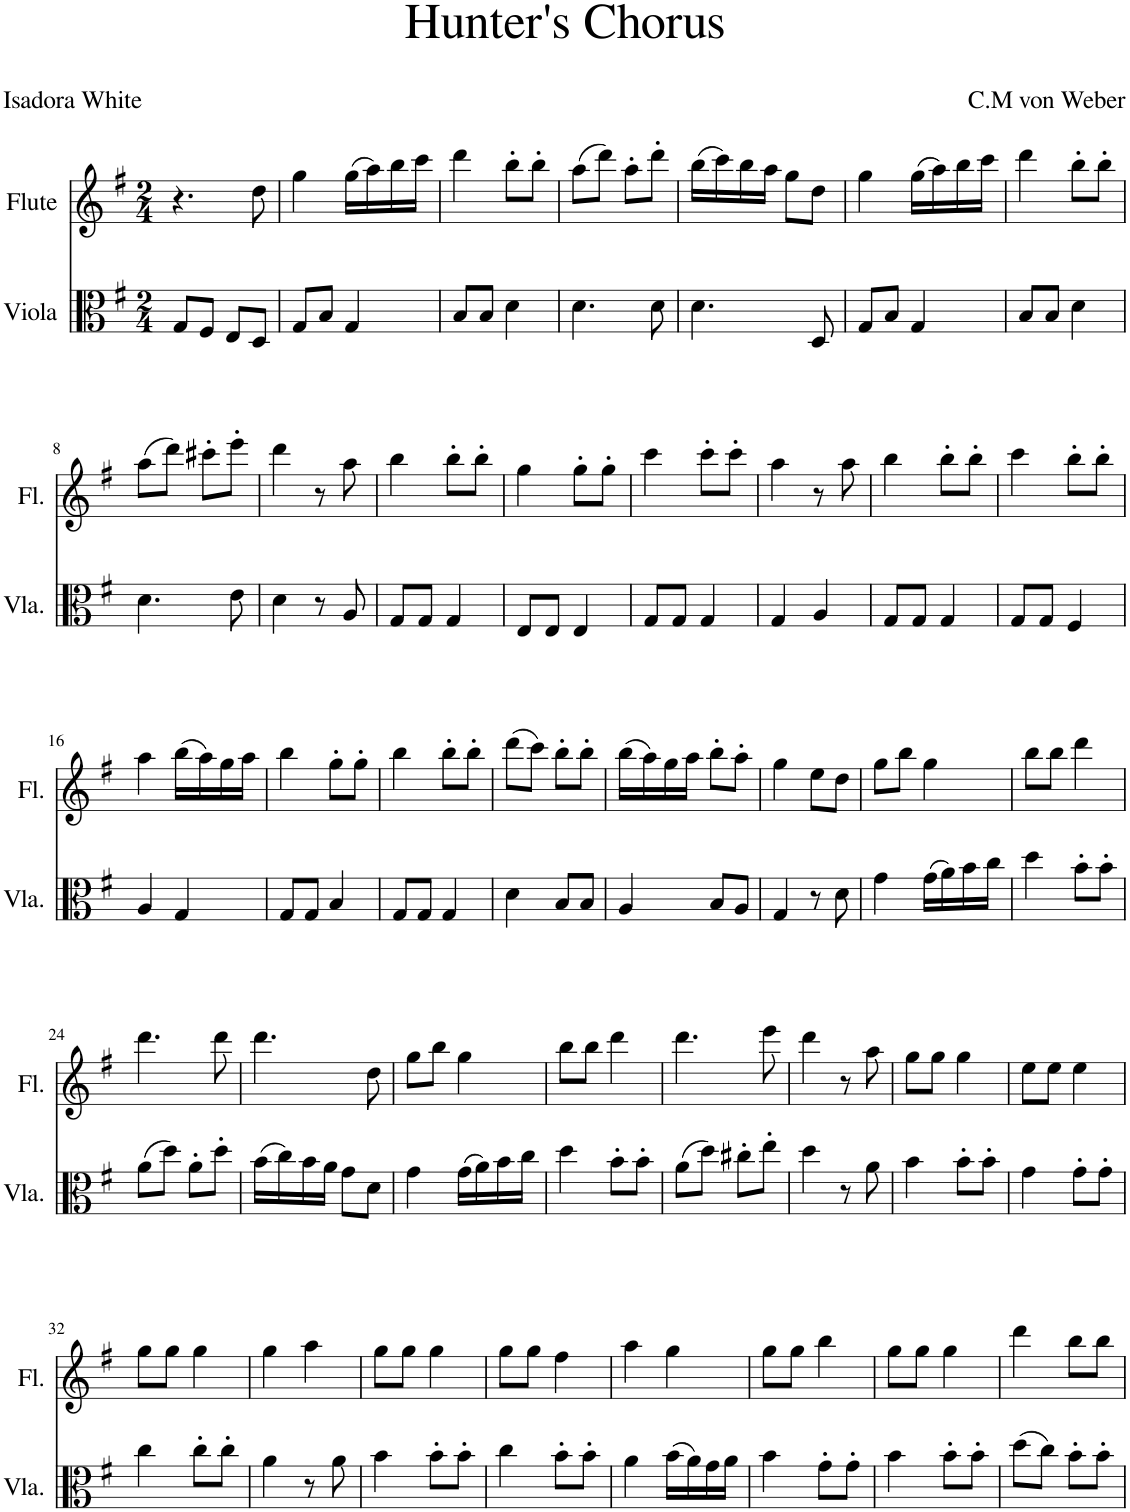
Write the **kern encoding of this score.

**kern	**kern
*part2	*part1
*staff2	*staff1
*I"Viola	*I"Flute
*I'Vla.	*I'Fl.
*clefC3	*clefG2
*k[f#]	*k[f#]
*M2/4	*M2/4
=1	=1
8G/L	4.r
8F#/J	.
8E/L	.
8D/J	8dd\
=2	=2
8G/L	4gg\
8B/J	.
4G/	(16gg\LL
.	16aa\)
.	16bb\
.	16ccc\JJ
=3	=3
8B/L	4ddd\
8B/J	.
4d\	8bb'\L
.	8bb'\J
=4	=4
4.d\	(8aa\L
.	8ddd\J)
.	8aa'\L
8d\	8ddd'\J
=5	=5
4.d\	(16bb\LL
.	16ccc\)
.	16bb\
.	16aa\JJ
.	8gg\L
8D/	8dd\J
=6	=6
8G/L	4gg\
8B/J	.
4G/	(16gg\LL
.	16aa\)
.	16bb\
.	16ccc\JJ
=7	=7
8B/L	4ddd\
8B/J	.
4d\	8bb'\L
.	8bb'\J
!!LO:LB:g=z
=8	=8
4.d\	(8aa\L
.	8ddd\J)
.	8ccc#X'\L
8e\	8eee'\J
=9	=9
4d\	4ddd\
8r	8r
8A/	8aa\
=10	=10
8G/L	4bb\
8G/J	.
4G/	8bb'\L
.	8bb'\J
=11	=11
8E/L	4gg\
8E/J	.
4E/	8gg'\L
.	8gg'\J
=12	=12
8G/L	4ccc\
8G/J	.
4G/	8ccc'\L
.	8ccc'\J
=13	=13
4G/	4aa\
4A/	8r
.	8aa\
=14	=14
8G/L	4bb\
8G/J	.
4G/	8bb'\L
.	8bb'\J
=15	=15
8G/L	4ccc\
8G/J	.
4F#/	8bb'\L
.	8bb'\J
!!LO:LB:g=z
=16	=16
4A/	4aa\
4G/	(16bb\LL
.	16aa\)
.	16gg\
.	16aa\JJ
=17	=17
8G/L	4bb\
8G/J	.
4B/	8gg'\L
.	8gg'\J
=18	=18
8G/L	4bb\
8G/J	.
4G/	8bb'\L
.	8bb'\J
=19	=19
4d\	(8ddd\L
.	8ccc\J)
8B/L	8bb'\L
8B/J	8bb'\J
=20	=20
4A/	(16bb\LL
.	16aa\)
.	16gg\
.	16aa\JJ
8B/L	8bb'\L
8A/J	8aa'\J
=21	=21
4G/	4gg\
8r	8ee\L
8d\	8dd\J
=22	=22
4g\	8gg\L
.	8bb\J
(16g\LL	4gg\
16a\)	.
16b\	.
16cc\JJ	.
=23	=23
4dd\	8bb\L
.	8bb\J
8b'\L	4ddd\
8b'\J	.
!!LO:LB:g=z
=24	=24
(8a\L	4.ddd\
8dd\J)	.
8a'\L	.
8dd'\J	8ddd\
=25	=25
(16b\LL	4.ddd\
16cc\)	.
16b\	.
16a\JJ	.
8g\L	.
8d\J	8dd\
=26	=26
4g\	8gg\L
.	8bb\J
(16g\LL	4gg\
16a\)	.
16b\	.
16cc\JJ	.
=27	=27
4dd\	8bb\L
.	8bb\J
8b'\L	4ddd\
8b'\J	.
=28	=28
(8a\L	4.ddd\
8dd\J)	.
8cc#X'\L	.
8ee'\J	8eee\
=29	=29
4dd\	4ddd\
8r	8r
8a\	8aa\
=30	=30
4b\	8gg\L
.	8gg\J
8b'\L	4gg\
8b'\J	.
=31	=31
4g\	8ee\L
.	8ee\J
8g'\L	4ee\
8g'\J	.
!!LO:LB:g=z
=32	=32
4cc\	8gg\L
.	8gg\J
8cc'\L	4gg\
8cc'\J	.
=33	=33
4a\	4gg\
8r	4aa\
8a\	.
=34	=34
4b\	8gg\L
.	8gg\J
8b'\L	4gg\
8b'\J	.
=35	=35
4cc\	8gg\L
.	8gg\J
8b'\L	4ff#\
8b'\J	.
=36	=36
4a\	4aa\
(16b\LL	4gg\
16a\)	.
16g\	.
16a\JJ	.
=37	=37
4b\	8gg\L
.	8gg\J
8g'\L	4bb\
8g'\J	.
=38	=38
4b\	8gg\L
.	8gg\J
8b'\L	4gg\
8b'\J	.
=39	=39
(8dd\L	4ddd\
8cc\J)	.
8b'\L	8bb\L
8b'\J	8bb\J
=	=
*-	*-
